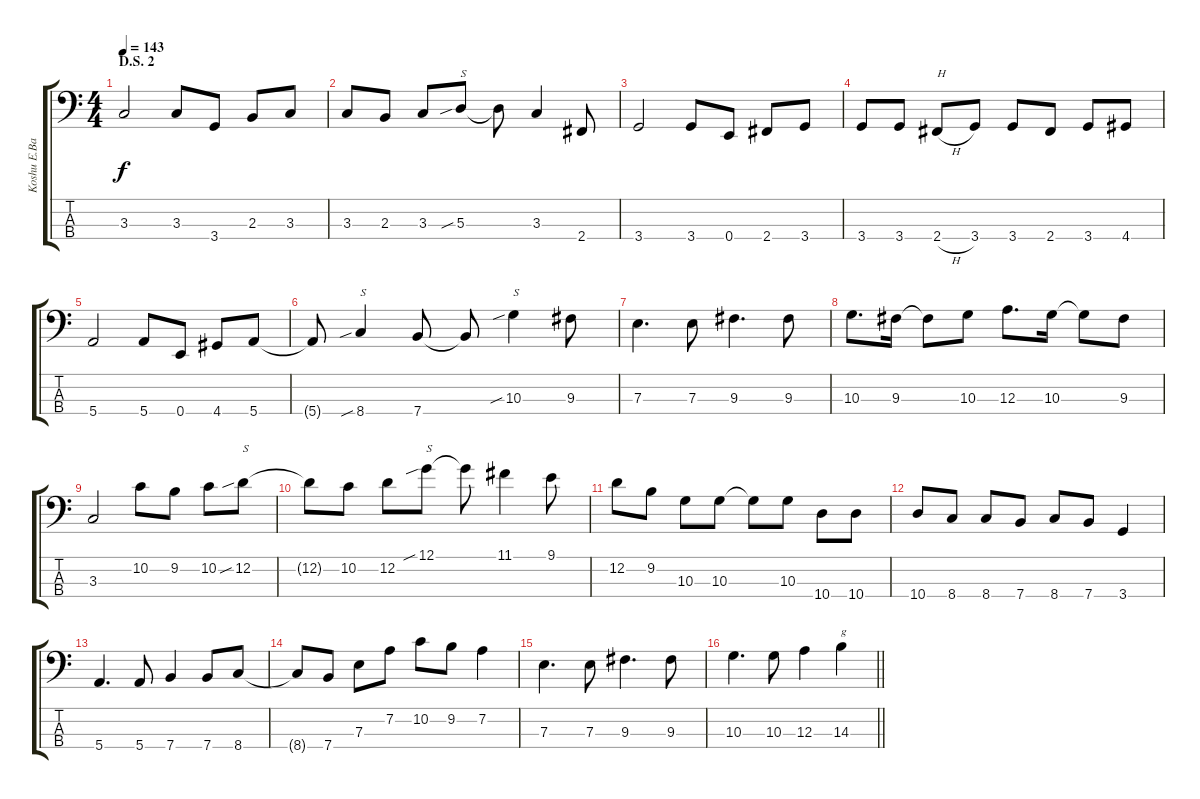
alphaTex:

\track ("Koshu E.Bass" "Koshu E.Ba") {instrument electricbassfinger}
\staff {score tabs}
\tuning (G2 D2 A1 E1) {hide}
\ts (4 4)
\section ("" "D.S. 2")
\tempo 143
\clef f4
\ks c
3.3.2{dy f} 3.3.8 3.4.8 2.3.8 3.3.8 |
3.3.8 2.3.8 3.3.8 5.3{sib}.8{txt "S"} 5.3{t}.8 3.3.4 2.4.8 |
3.4.2 3.4.8 0.4.8 2.4.8 3.4.8 |
3.4.8 3.4.8 2.4{h}.8{txt "H"} 3.4.8 3.4.8 2.4.8 3.4.8 4.4.8 |
5.4.2 5.4.8 0.4.8 4.4.8 5.4.8 |
5.4{t}.8 8.4{sib}.4{txt "S"} 7.4.8 7.4{t}.8 10.3{sib}.4{txt "S"} 9.3.8 |
7.3.4{d} 7.3.8 9.3.4{d} 9.3.8 |
10.3.8{d} 9.3.16 9.3{t}.8 10.3.8 12.3.8{d} 10.3.16 10.3{t}.8 9.3.8 |
3.3.2 10.2.8 9.2.8 10.2.8 12.2{sib}.8{txt "S"} |
12.2{t}.8 10.2.8 12.2.8 12.1{sib}.8{txt "S"} 12.1{t}.8 11.1.4 9.1.8 |
12.2.8 9.2.8 10.3.8 10.3.8 10.3{t}.8 10.3.8 10.4.8 10.4.8 |
10.4.8 8.4.8 8.4.8 7.4.8 8.4.8 7.4.8 3.4.4 |
5.4.4{d} 5.4.8 7.4.4 7.4.8 8.4.8 |
8.4{t}.8 7.4.8 7.3.8 7.2.8 10.2.8 9.2.8 7.2.4 |
7.3.4{d} 7.3.8 9.3.4{d} 9.3.8 |
\barLineRight lightlight
10.3.4{d} 10.3.8 12.3.4 14.3.4{txt "g"}
